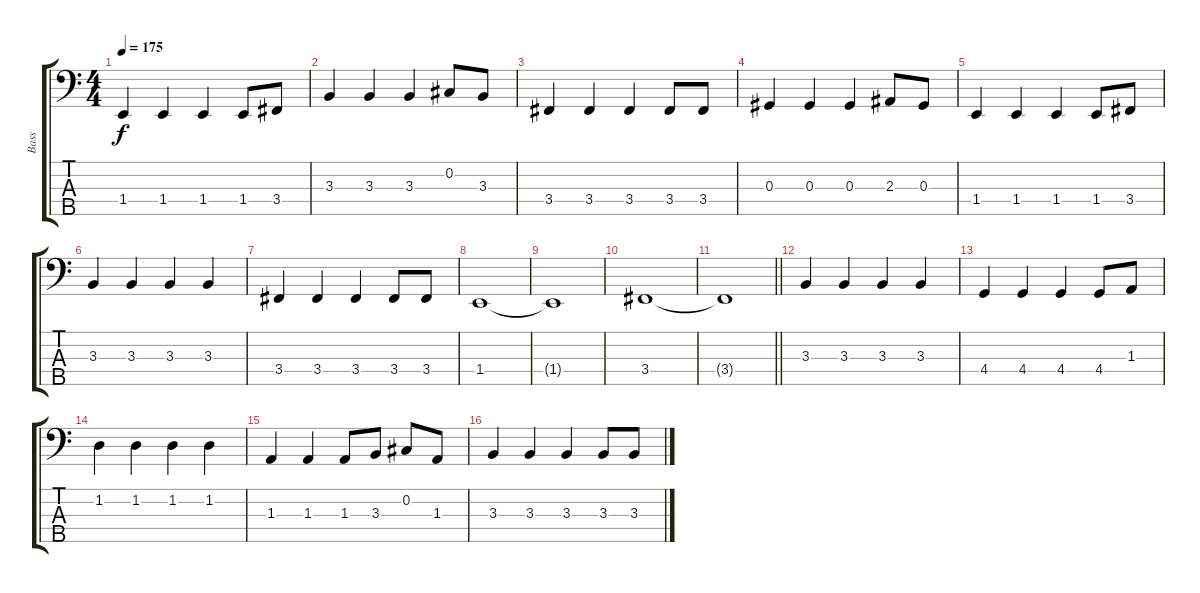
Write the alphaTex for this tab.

\track ("Bass" "Bass") {instrument electricbasspick}
\staff {score tabs}
\tuning (Gb2 Db2 Ab1 Eb1 Bb0) {hide}
\ts (4 4)
\tempo 175
\clef f4
\ks c
1.4.4{dy f} 1.4.4 1.4.4 1.4.8 3.4.8 |
3.3.4 3.3.4 3.3.4 0.2.8 3.3.8 |
3.4.4 3.4.4 3.4.4 3.4.8 3.4.8 |
0.3.4 0.3.4 0.3.4 2.3.8 0.3.8 |
1.4.4 1.4.4 1.4.4 1.4.8 3.4.8 |
3.3.4 3.3.4 3.3.4 3.3.4 |
3.4.4 3.4.4 3.4.4 3.4.8 3.4.8 |
1.4.1 |
1.4{t}.1 |
3.4.1 |
\barLineRight lightlight
3.4{t}.1 |
3.3.4 3.3.4 3.3.4 3.3.4 |
4.4.4 4.4.4 4.4.4 4.4.8 1.3.8 |
1.2.4 1.2.4 1.2.4 1.2.4 |
1.3.4 1.3.4 1.3.8 3.3.8 0.2.8 1.3.8 |
3.3.4 3.3.4 3.3.4 3.3.8 3.3.8
